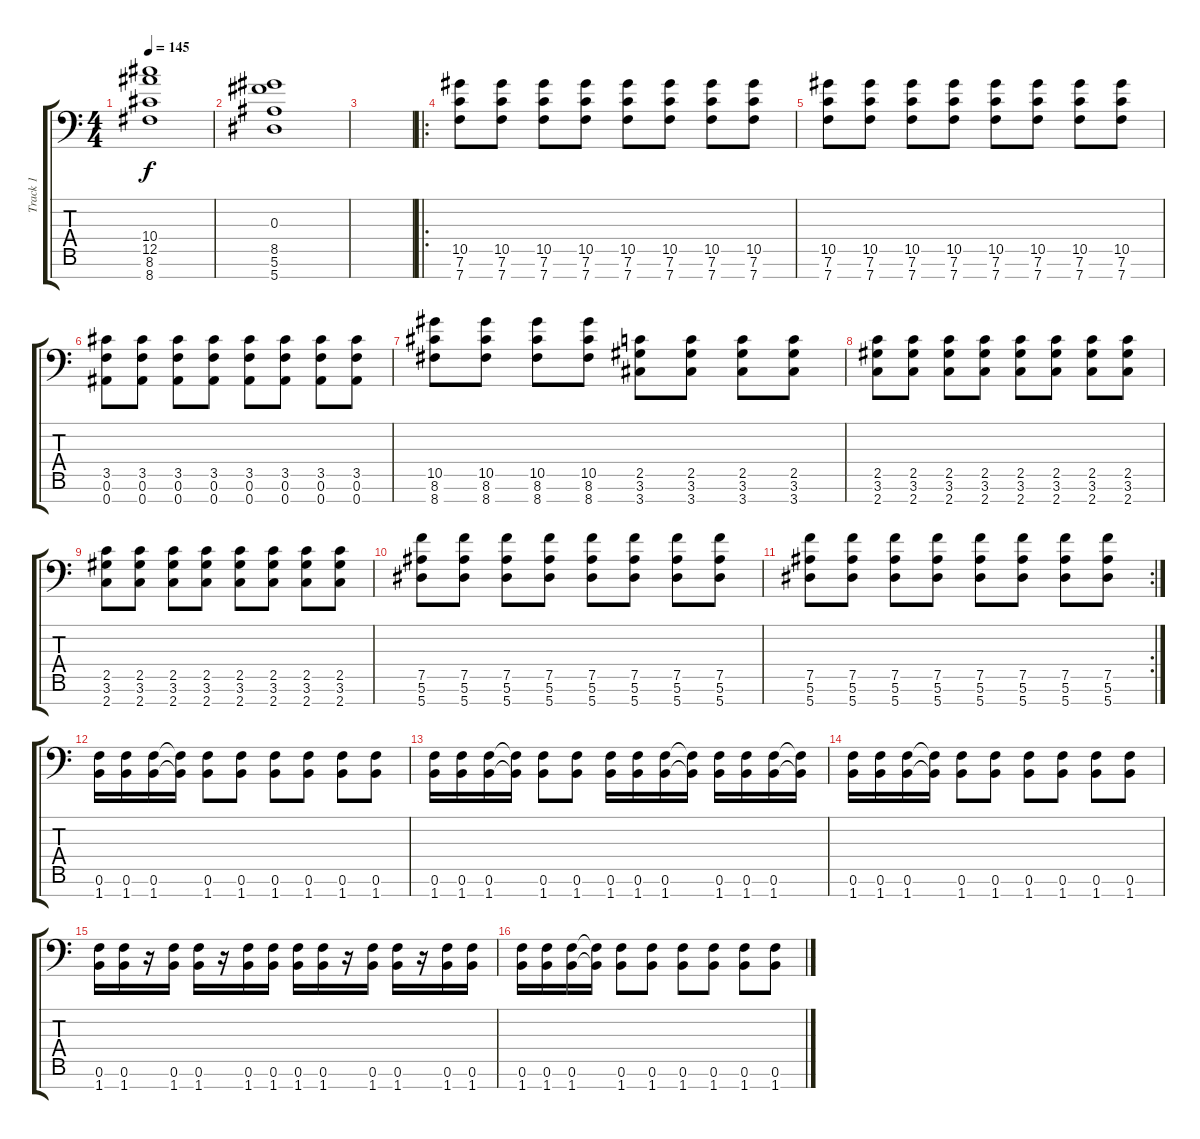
\track ("Track 1" "Track 1") {instrument distortionguitar}
\staff {score tabs}
\tuning (F4 C4 Ab3 Eb3 Bb2 F2 Bb1) {hide}
\ts (4 4)
\tempo 145
\clef f4
\ks c
(10.4 12.5 8.6 8.7).1{dy f} |
(0.3 8.5 5.6 5.7).1 |
|
\ro
(10.5 7.6 7.7).8 (10.5 7.6 7.7).8 (10.5 7.6 7.7).8 (10.5 7.6 7.7).8 (10.5 7.6 7.7).8 (10.5 7.6 7.7).8 (10.5 7.6 7.7).8 (10.5 7.6 7.7).8 |
(10.5 7.6 7.7).8 (10.5 7.6 7.7).8 (10.5 7.6 7.7).8 (10.5 7.6 7.7).8 (10.5 7.6 7.7).8 (10.5 7.6 7.7).8 (10.5 7.6 7.7).8 (10.5 7.6 7.7).8 |
(3.5 0.6 0.7).8 (3.5 0.6 0.7).8 (3.5 0.6 0.7).8 (3.5 0.6 0.7).8 (3.5 0.6 0.7).8 (3.5 0.6 0.7).8 (3.5 0.6 0.7).8 (3.5 0.6 0.7).8 |
(10.5 8.6 8.7).8 (10.5 8.6 8.7).8 (10.5 8.6 8.7).8 (10.5 8.6 8.7).8 (2.5 3.6 3.7).8 (2.5 3.6 3.7).8 (2.5 3.6 3.7).8 (2.5 3.6 3.7).8 |
(2.5 3.6 2.7).8 (2.5 3.6 2.7).8 (2.5 3.6 2.7).8 (2.5 3.6 2.7).8 (2.5 3.6 2.7).8 (2.5 3.6 2.7).8 (2.5 3.6 2.7).8 (2.5 3.6 2.7).8 |
(2.5 3.6 2.7).8 (2.5 3.6 2.7).8 (2.5 3.6 2.7).8 (2.5 3.6 2.7).8 (2.5 3.6 2.7).8 (2.5 3.6 2.7).8 (2.5 3.6 2.7).8 (2.5 3.6 2.7).8 |
(7.5 5.6 5.7).8 (7.5 5.6 5.7).8 (7.5 5.6 5.7).8 (7.5 5.6 5.7).8 (7.5 5.6 5.7).8 (7.5 5.6 5.7).8 (7.5 5.6 5.7).8 (7.5 5.6 5.7).8 |
\rc 2
(7.5 5.6 5.7).8 (7.5 5.6 5.7).8 (7.5 5.6 5.7).8 (7.5 5.6 5.7).8 (7.5 5.6 5.7).8 (7.5 5.6 5.7).8 (7.5 5.6 5.7).8 (7.5 5.6 5.7).8 |
(0.6 1.7).16 (0.6 1.7).16 (0.6 1.7).16 (0.6{t} 1.7{t}).16 (0.6 1.7).8 (0.6 1.7).8 (0.6 1.7).8 (0.6 1.7).8 (0.6 1.7).8 (0.6 1.7).8 |
(0.6 1.7).16 (0.6 1.7).16 (0.6 1.7).16 (0.6{t} 1.7{t}).16 (0.6 1.7).8 (0.6 1.7).8 (0.6 1.7).16 (0.6 1.7).16 (0.6 1.7).16 (0.6{t} 1.7{t}).16 (0.6 1.7).16 (0.6 1.7).16 (0.6 1.7).16 (0.6{t} 1.7{t}).16 |
(0.6 1.7).16 (0.6 1.7).16 (0.6 1.7).16 (0.6{t} 1.7{t}).16 (0.6 1.7).8 (0.6 1.7).8 (0.6 1.7).8 (0.6 1.7).8 (0.6 1.7).8 (0.6 1.7).8 |
(0.6 1.7).16 (0.6 1.7).16 r.16 (0.6 1.7).16 (0.6 1.7).16 r.16 (0.6 1.7).16 (0.6 1.7).16 (0.6 1.7).16 (0.6 1.7).16 r.16 (0.6 1.7).16 (0.6 1.7).16 r.16 (0.6 1.7).16 (0.6 1.7).16 |
(0.6 1.7).16 (0.6 1.7).16 (0.6 1.7).16 (0.6{t} 1.7{t}).16 (0.6 1.7).8 (0.6 1.7).8 (0.6 1.7).8 (0.6 1.7).8 (0.6 1.7).8 (0.6 1.7).8
